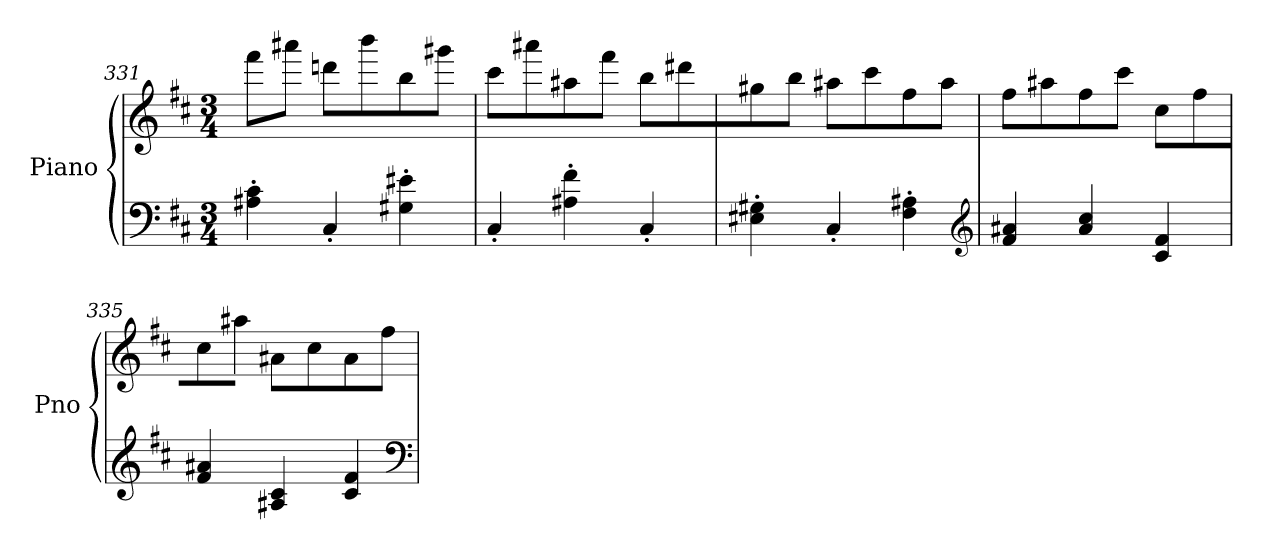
**kern	**kern
*part1	*part1
*staff2	*staff1
*I"Piano	*
*I'Pno	*
*clefF4	*clefG2
*k[f#c#]	*k[f#c#]
*D:	*D:
*M3/4	*M3/4
=331	=331
4A#X\' 4c#\'	8fff#\
.	8aaa#X\J
4C#'/	8dddn\L
.	8bbb\
4G#X\' 4e#X\'	8bb\
.	8ggg#X\J
=332	=332
4C#'/	8ccc#\L
.	8aaa#X\
4A#X\' 4f#\'	8aa#X\
.	8fff#\J
4C#'/	8bb\L
.	8ddd#X\
=333	=333
4E#X\' 4G#X\'	8gg#X\
.	8bb\J
4C#'/	8aa#X\L
.	8ccc#\
4F#\' 4A#X\'	8ff#\
.	8aa#\J
*clefG2	*
=334	=334
4f#/ 4a#X/	8ff#\L
.	8aa#X\
4a#/ 4cc#/	8ff#\
.	8ccc#\J
4c#/ 4f#/	8cc#\L
.	8ff#\
!!LO:PB:g=z
=335	=335
4f#/ 4a#X/	8cc#\
.	8aa#X\J
4A#X/ 4c#/	8a#X\L
.	8cc#\
4c#/ 4f#/	8a#\
.	8ff#\J
*clefF4	*
=	=
*-	*-
